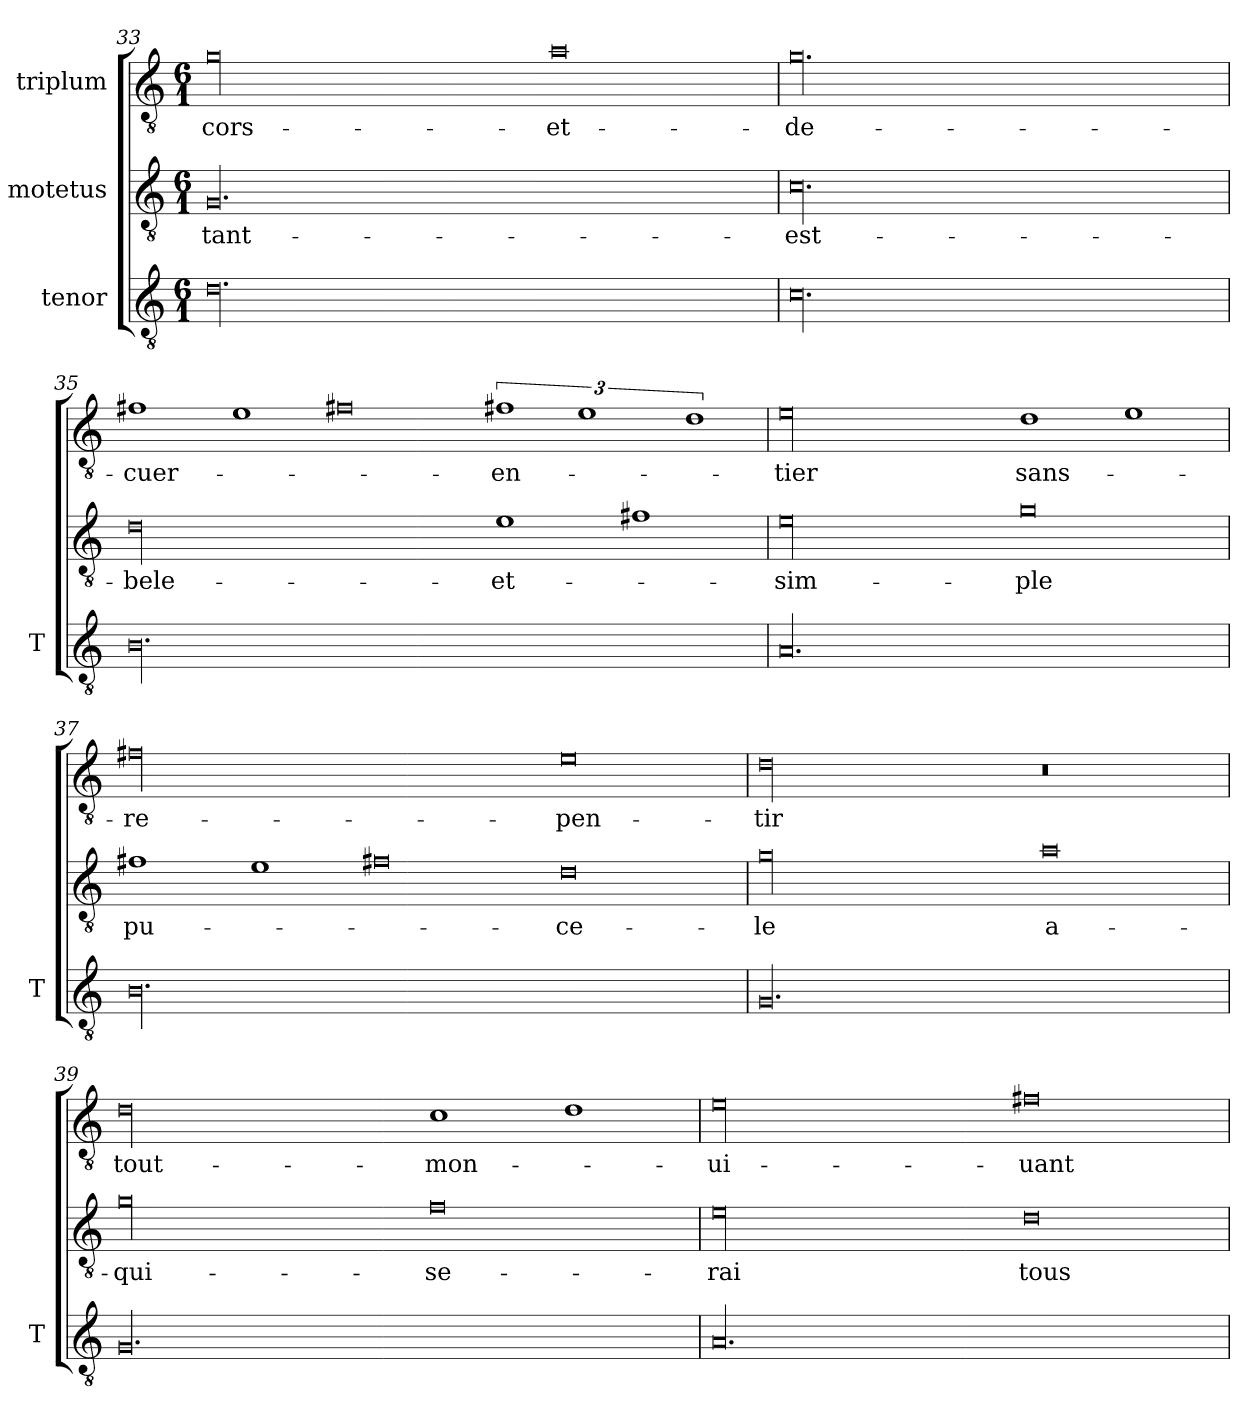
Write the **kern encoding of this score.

**kern	**kern	**text	**kern	**text
*part3	*part2	*part2	*part1	*part1
*staff3	*staff2	*staff2	*staff1	*staff1
*I"tenor	*I"motetus	*	*I"triplum	*
*I'T	*	*	*	*
*clefGv2	*clefGv2	*	*clefGv2	*
*k[]	*k[]	*	*k[]	*
*C:	*C:	*	*C:	*
*M6/1	*M6/1	*	*M6/1	*
=33	=33	=33	=33	=33
00.d\	00.G/	tant-	00g\	cors-
.	.	.	0a\	et-
=34	=34	=34	=34	=34
00.c\	00.c\	est-	00.g\	de-
=35	=35	=35	=35	=35
00.B\	00d\	bele-	1f#X\	cuer-
.	.	.	1e\	.
.	.	.	0f#X\	.
.	1e\	et-	3%2f#X\	en-
.	.	.	3%2e\	.
.	1f#X\	.	.	.
.	.	.	3%2d\	.
=36	=36	=36	=36	=36
00.A/	00e\	sim-	00e\	-tier
.	0g\	-ple	1d\	sans-
.	.	.	1e\	.
=37	=37	=37	=37	=37
00.B\	1f#X\	pu-	00f#X\	re-
.	1e\	.	.	.
.	0f#X\	.	.	.
.	0d\	-ce-	0e\	-pen-
=38	=38	=38	=38	=38
00.G/	00g\	-le	00d\	-tir
.	0a\	a-	0r	.
=39	=39	=39	=39	=39
00.G/	00g\	qui-	00d\	tout-
.	0f\	se-	1c\	mon-
.	.	.	1d\	.
=40	=40	=40	=40	=40
00.A/	00e\	-rai	00e\	ui-
.	0d\	tous-	0f#X\	-uant
=	=	=	=	=
*-	*-	*-	*-	*-
